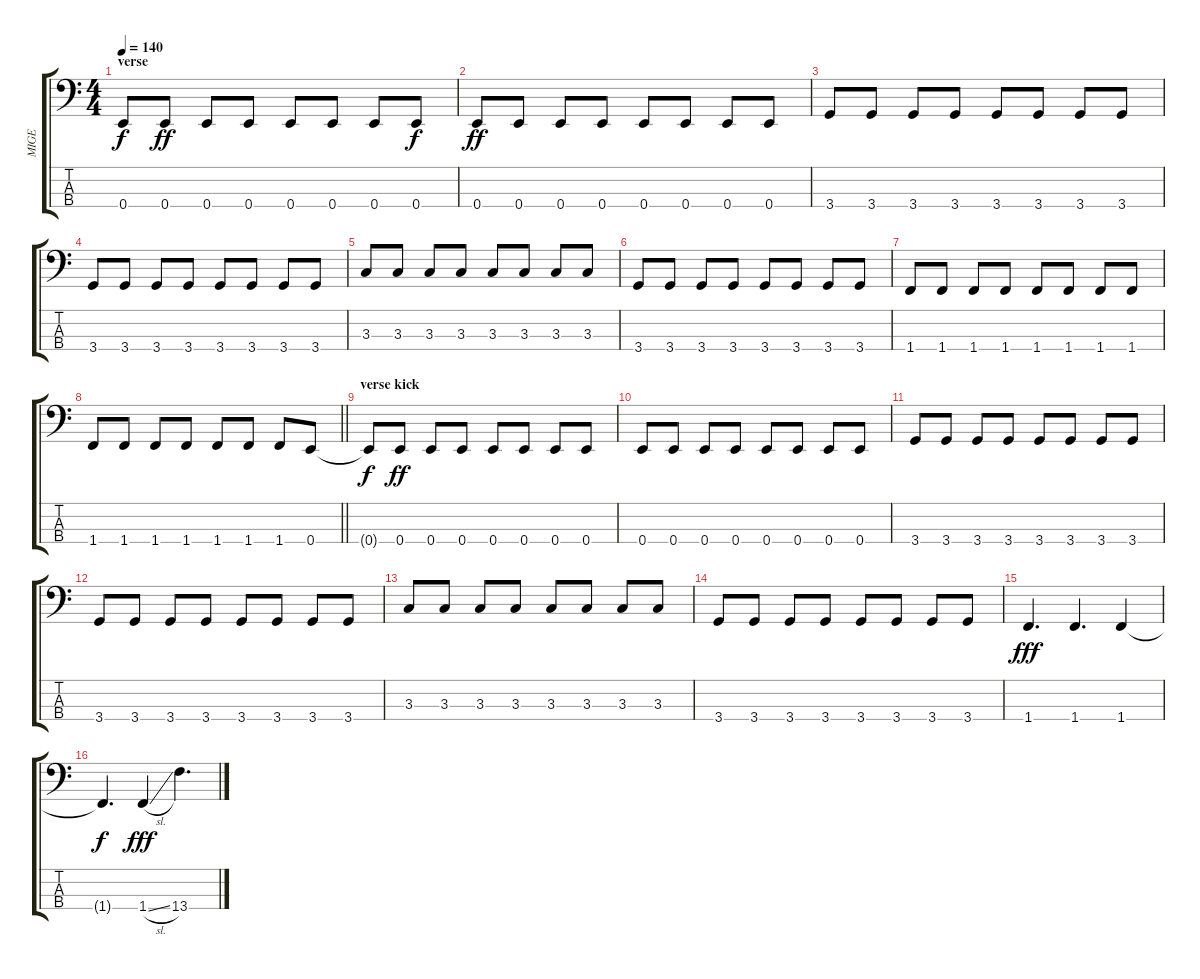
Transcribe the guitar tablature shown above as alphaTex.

\track ("MIGE" "MIGE") {instrument electricbassfinger}
\staff {score tabs}
\tuning (G2 D2 A1 E1) {hide}
\ts (4 4)
\section ("" "verse")
\tempo 140
\clef f4
\ks c
0.4{t}.8{dy f} 0.4.8{dy ff} 0.4.8 0.4.8 0.4.8 0.4.8 0.4.8 0.4.8{dy f} |
0.4.8{dy ff} 0.4.8 0.4.8 0.4.8 0.4.8 0.4.8 0.4.8 0.4.8 |
3.4.8 3.4.8 3.4.8 3.4.8 3.4.8 3.4.8 3.4.8 3.4.8 |
3.4.8 3.4.8 3.4.8 3.4.8 3.4.8 3.4.8 3.4.8 3.4.8 |
3.3.8 3.3.8 3.3.8 3.3.8 3.3.8 3.3.8 3.3.8 3.3.8 |
3.4.8 3.4.8 3.4.8 3.4.8 3.4.8 3.4.8 3.4.8 3.4.8 |
1.4.8 1.4.8 1.4.8 1.4.8 1.4.8 1.4.8 1.4.8 1.4.8 |
\barLineRight lightlight
1.4.8 1.4.8 1.4.8 1.4.8 1.4.8 1.4.8 1.4.8 0.4.8 |
\section ("" "verse kick")
0.4{t}.8{dy f} 0.4.8{dy ff} 0.4.8 0.4.8 0.4.8 0.4.8 0.4.8 0.4.8 |
0.4.8 0.4.8 0.4.8 0.4.8 0.4.8 0.4.8 0.4.8 0.4.8 |
3.4.8 3.4.8 3.4.8 3.4.8 3.4.8 3.4.8 3.4.8 3.4.8 |
3.4.8 3.4.8 3.4.8 3.4.8 3.4.8 3.4.8 3.4.8 3.4.8 |
3.3.8 3.3.8 3.3.8 3.3.8 3.3.8 3.3.8 3.3.8 3.3.8 |
3.4.8 3.4.8 3.4.8 3.4.8 3.4.8 3.4.8 3.4.8 3.4.8 |
1.4.4{d dy fff} 1.4.4{d} 1.4.4 |
1.4{t}.4{d dy f} 1.4{sl}.4{dy fff} 13.4{sl}.4{d}
